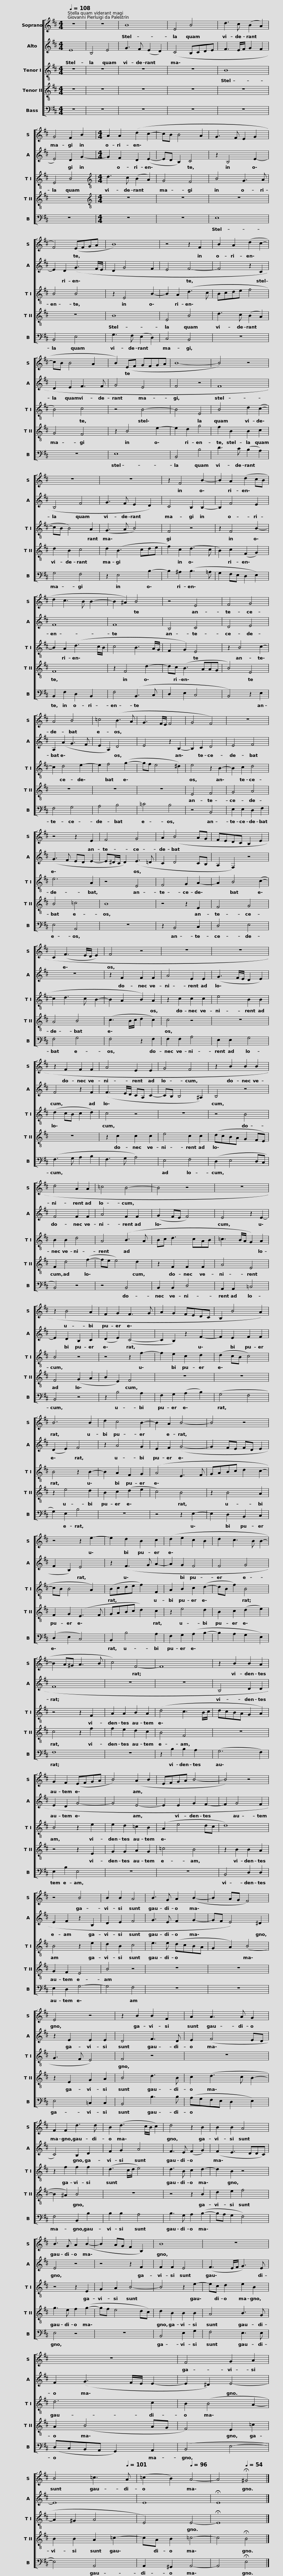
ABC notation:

X:1
%%score [ 1 2 3 4 5 ]
L:1/8
Q:1/4=108
M:4/4
I:linebreak $
K:D
V:1 treble
V:2 treble
V:3 treble-8
V:4 treble-8
V:5 bass
V:1
 z8 | z8 | B8 | E4 B4 | d3 c (B2 A2) | %5
 G4 F2 B2 |$[M:4/4] A2 A2 (d2 c2- | cB B4 A2 | G3 F E2 G2 | F4) (EFGA | %10
 B8) |$ z4 z2 F2 | B2 A2 (d2 c2- | cB B4 A2 | B2) (EF GFGA | %15
 B8- | B4) z4 |$ z8 | z8 | z2 F4 B2- | %20
 B2 A2 (d2 cB | d2 c3 B B2- |$ B2 ^A2) B4 | z4 E4 | F4 G4 | %25
 A4 B4 | =c4 (B3 A | G3 F/E/ F4 |$ G4 F4) | z8 | %30
 z4 z2 E2 | F4 G4 | A2 (B4 AG | FEDC B,2 E2 |$ C2 (F3 E/D/ E2) | %35
 F4 z4 | z8 | z8 | z2 F2 F2 F2 |$ A4 E2 E2 | %40
 G4 F4 | z2 B2 B2 B2 | d4 A2 A2 | =c4 B4- | B4 z4 |$ %45
 z8 | z2 B4 A2 | F2 G2 F3 G | A2 G2 FEDC | B,2 B4 A2) | %50
 B6 B2 |$ d2 c4 B2- | B2 A2 B4- | B4 z4 | z4 z2 e2- | %55
 e2 d2 B2 c2 |$ (d2 e2 c2 B2 | d2 c3 B B2- | B2 A^G A3 B | c4) F4- | %60
 F8 | z2 B2 B2 A2 |$ G2 F2 (EFGA | B4) (A2 B2 | EFGA B4- | %65
 B4) z4 | z4 B4 | B2 B2 A4 |$ B3 G A2 (B2- | B2 AG F4) | %70
 E4 z4 | z2 B2 B2 F2 | A2 A3 A G2 | F2 F2 d3 d |$ B2 (d3 c/B/ c2) | %75
 d4 z2 B2 | B2 B2 A4 | B3 G A2 (B2- | B2 AG F2 B,2) | B8 |$ %80
 z8 | z8 | F4 G2 A2 |[Q:1/4=106] B4[Q:1/4=103] =c3[Q:1/4=101] A |[Q:1/4=100] (=c2[Q:1/4=98] B2)[Q:1/4=96] A4- | %85
[Q:1/4=93] A4[Q:1/4=54] !fermata!^G4 |] %86
V:2
 E8 | B,4 E4 | G3 F (E2 D2) | (C4 B,CDE | F3 E/F/ G2 F2 | %5
 E4) D2 G2- |$[M:4/4] G2 F2 D2 (E2- | ED B,2) C4 | z2 B,4 E2- | E2 D2 (G3 F/E/ | %10
 D2 G4 F2 |$ E4 F4- | F4 z2 C2 | D2 E2 F3 F | G4 E4 | %15
 F4 z4 | F8 |$ B,4 F4 | G3 F E2 D2) | C4 B,2 B,2- | %20
 B,2 F4 E2 | F8 |$ F8 | B,4 C4 | D4 E4 | %25
 A,2 (A2 G3 F | E2 A,2) D4 | E4 z2 B,2- |$ B,2 C2 D4 | E4 F4 | %30
 (G3 F ED E2- | E^D/C/ D2) (E3 =D | C2 D4 CB, | A,2 F,2) z4 |$ z8 | %35
 z2 F2 F2 F2 | A4 E2 E2 | (G3 F/E/ D2 E2) | F4 z2 F2 |$ (F3 E/D/ CA, C2- | %40
 CB, B,4 ^A,2) | B,4 z4 | F4 F2 F2 | A4 F2 F2 | (G2 FE F4) |$ %45
 E4 z2 E2- | E2 D2 B,2 C2 | (D2 E2) (C4- | C2 B,2) z2 F2- | F2 E2 F2 F2 | %50
 (D2 E2) F4 |$ z2 A4 G2 | E2 F2 (G4- | G2 FE FD E2 | F2 B,2) E4 | %55
 z2 (F3 G A2- |$ A2 G2 F4 | F4 G4 | F8 | z8 | %60
 z8 | B,4 D2 D2 |$ E2 D2 G4- | G4 E4- | E2 E2 G2 F2- | %65
 F2 G4 F2 | E2 F2 z2 B,2 | D2 E2 F4 |$ G3 E F2 G2- | GF E4) ^D2 | %70
 z2 E2 E2 E2 | D4 F3 D | E2 (F4 ED | C4) B,2 D2 |$ F2 G2 A4 | %75
 F3 E (F2 G2) | (F2 E3 DDC) | E4 z4 | z4 z2 F2 | F2 F2 E4 |$ %80
 (F3 E/F/ G3) E | F2 (G3 F/E/ E2- | E2 ^D2) E4- | E8 | E8 | %85
 !fermata!E8 |] %86
V:3
 z8 | z8 | z8 | z8 | B8 | %5
 E4 B4 |$[M:4/4][K:treble-8] d3 c (B2 A2) | G4 F4 | B4 G3 A | B4 B4 | %10
 z2 E4 B2- |$ B2 A2 (d3 c | Bcde f4 | B4) c4 | z4 B4- | %15
 B4 E4 | B4 d2 (c2- |$ cB B4) A2 | (G3 A B4) | F4 z4 | %20
 z2 F4 B2- | B2 A2 (d3 c/B/ |$ c4 B3 A/G/ | F2 G2) E4 | z2 B4 c2- | %25
 c2 d4 e2- | e2 f4 (g2- | gf e4 ^d2) |$ e4 z2 B2- | B2 c2 d4 | %30
 e6 A2 | z4 E4 | F4 G2 A2- | A2 B4 (c2- |$ c2 d3 c B2- | %35
 B2 A2 B2) A2 | z2 c2 c2 c2 | e4 B2 B2 | (d2 cB c2 d2) |$ c4 z4 | %40
 z8 | z4 B4 | B2 B2 d4 | A4 (B3 A | Bc d3 cAB |$ %45
 =c3 B/A/ G2) A2 | B4 z4 | z4 z2 f2- | f2 e2 c2 d2 | (d2 cB c4) | %50
 B4 z2 B2- |$ B2 A2 F2 G2 | (A4 E3 F | GABc d2 c2- | cB B4 A2) | %55
 (Bcde f2) F2 |$ A2 B2 c2 (d2- | dB f2) B4 | z4 z2 F2 | A2 A2 B2 A2 | %60
 (d4 c3 B/c/ | dcBA G2 A2) |$ B4 z2 e2 | e2 d2 =c2 B2 | (A2 e4 dc | %65
 d8) | B4 z2 e2 | d2 B2 c4 |$ e3 e (dcBA | G2 A2) (B4 | %70
 G3 F E4) | F4 z4 | z8 | z2 f2 f2 f2 |$ (d3 c/d/ e4) | %75
 d3 B c2 d2- | d2 B2 z4 | z4 z2 E2 | G2 A2 B4- | B4 z2 e2- |$ %80
 ec d2 e2 B2 | d6 c2 | B2 (B4 A2- | A2 ^G2 A4 | E4) E4- | %85
 !fermata!E8 |] %86
V:4
 z8 | z8 | z8 | z8 | z8 | %5
 z8 |$[M:4/4][K:treble-8] z8 | z8 | z8 | z8 | %10
 B8 |$ E4 B4 | d3 c (B2 A2) | G4 F4 | z2 B4 e2- | %15
 e2 d2 g4 | f2 B2 B2 c2 |$ d2 B2 c4 | d2 (B3 cde | f2) c2 (d3 c | %20
 B2) c2 (F2 G2) | F8 |$ z2 F4 d2- | dc (B3 AAG | B4) E4 | %25
 z8 | z8 | z8 |$ E4 F4 | G4 A4 | %30
 B4 =c4 | B8 | z4 z2 E2 | F4 G4 |$ A4 B4 | %35
 (c3 B/c/ d2 c2) | c4 z4 | z8 | z8 |$ z2 c2 c2 c2 | %40
 e4 c2 c2 | (dcBA G2 FE) | F2 d4 (f2- | fe e4) d2 | z2 F2 F2 F2 |$ %45
 A4 E4 | F4 (G2 A2 | B2 E2) F4 | z8 | z8 | %50
 z2 e4 d2 |$ B2 c2 (d2 e2 | c4) B4 | z2 B4 A2 | F2 G2 (E3 F | %55
 GABc d2) c2 |$ z2 e4 d2 | B2 c2 (d2 e2) | c4 z2 f2 | f2 e2 d2 c2 | %60
 B4 F4 | z8 |$ z4 z2 E2 | G2 G2 A2 G2 | =c4 B4 | %65
 z2 B2 B2 A2 | G2 F2 E4 | B4 z4 |$ z8 | z8 | %70
 z2 E2 G2 A2 | B4 d3 B | c2 (d3 c B2- | B2 ^A2) B4 |$ z8 | %75
 z4 z2 B2 | d2 e2 f4 | g3 e f2 (g2- | gf e4 dc) | d2 B2 B2 B2 |$ %80
 A4 B3 G | A2 (B4 AG | F4) E2 =c2 | B2 B2 A2 =c2- | cA B2 !courtesy!=c4- | %85
 c4 !fermata!B4 |] %86
V:5
 z8 | z8 | z8 | z8 | z8 | %5
 z8 |$[M:4/4] z8 | z8 | E,8 | B,,4 E,4 | %10
 G,3 F, (E,2 D,2) |$ C,4 B,,4 | z8 | z8 | E,8 | %15
 B,,4 B,4 | D3 C (B,2 A,2) |$ G,4 F,4 | z2 E,4 B,2- | B,2 ^A,2 (B,3 =A, | %20
 G,2 F,E, D,2 E,2) | B,,2 F,2 D,2 B,,2 |$ F,4 (B,,3 C, | D,2 E,2 C,4 | B,,4) z2 E,2 | %25
 F,4 G,4 | A,4 B,4 | =C4 B,4 |$ z4 B,,4 | E,2 E,2 D,2 F,2 | %30
 E,4 A,,4 | z8 | z2 B,,4 C,2 | D,4 E,4 |$ F,4 G,4 | %35
 F,4 z2 F,2 | F,2 F,2 A,4 | E,2 E,2 G,4 | (F,3 G, A,2 B,2 |$ F,3 G, A,4) | %40
 E,4 F,4 | (D,2 E,4 D,C, | B,,4) z4 | z4 B,,4 | B,,2 B,,2 D,4 |$ %45
 A,,2 A,,2 =C,4 | B,,4 z4 | z2 B,4 A,2 | F,2 G,2 (A,2 B,2) | (G,4 F,4 | %50
 G,2) E,2 B,4 |$ z8 | z4 z2 E,2- | E,2 D,2 B,,2 C,2 | (D,2 E,2 C,4) | %55
 B,,2 B,4 A,2 |$ F,2 G,2 (A,2 B,2- | B,2 A,2 G,2 E,2) | F,8 | z8 | %60
 z2 B,2 B,2 A,2 | (G,6 F,2) |$ E,2 B,2 E,4 | z8 | z8 | %65
 B,,4 D,2 D,2 | E,2 D,2 G,4- | G,4 F,4 |$ z8 | z8 | %70
 E,4 =C,2 C,2 | B,,4 B,3 B, | (A,G,F,E, D,2 E,2) | F,4 B,,2 B,2 |$ B,2 B,2 A,4 | %75
 B,3 G, A,2 (B,2- | B,A, G,2 F,4) | E,4 z4 | z8 | B,,4 E,2 G,2 |$ %80
 F,4 E,3 E, | (D,C,B,,A,, G,,2) A,,2 | (B,,4 E,4- | E,4) A,,4 | A,,2 ^G,,2 A,,4- | %85
 A,,4 !fermata!E,4 |] %86
